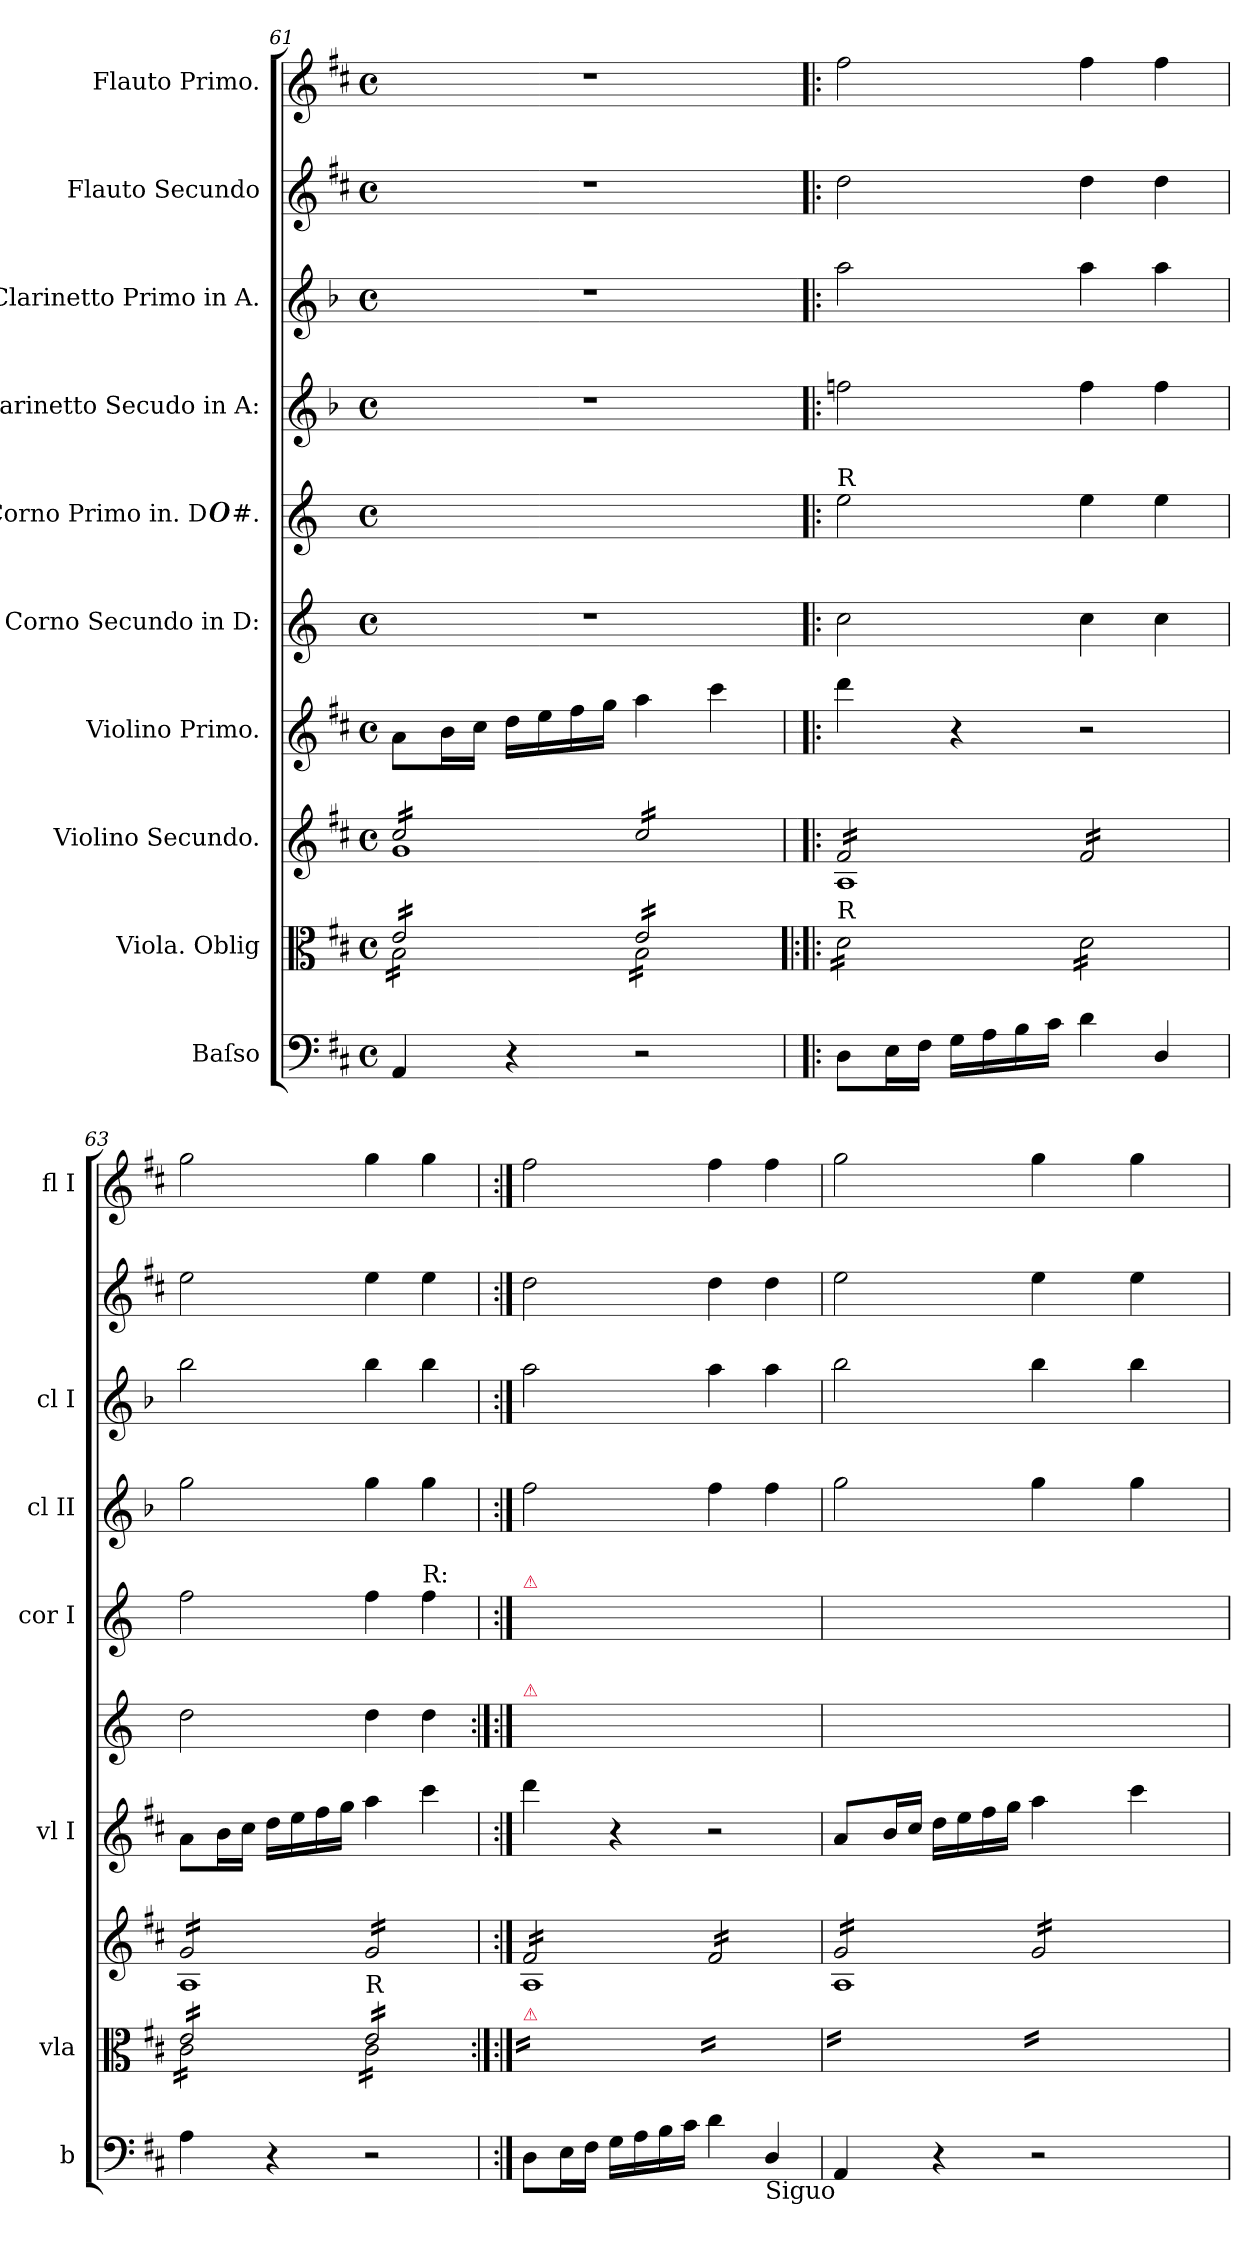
**kern	**kern	**kern	**kern	**kern	**kern	**kern	**kern	**kern	**kern
*part10	*part9	*part8	*part7	*part6	*part5	*part4	*part3	*part2	*part1
*staff10	*staff9	*staff8	*staff7	*staff6	*staff5	*staff4	*staff3	*staff2	*staff1
*I"Baſso	*I"Viola. Oblig	*I"Violino Secundo.	*I"Violino Primo.	*I"Corno Secundo in D:	*I"Corno Primo in. D##.	*I"Clarinetto Secudo in A:	*I"Clarinetto Primo in A.	*I"Flauto Secundo	*I"Flauto Primo.
*I'b	*I'vla	*	*I'vl I	*	*I'cor I	*I'cl II	*I'cl I	*	*I'fl I
*clefF4	*clefC3	*clefG2	*clefG2	*clefG2	*clefG2	*clefG2	*clefG2	*clefG2	*clefG2
*	*	*	*	*ITrd6c10	*ITrd6c10	*ITrd2c3	*ITrd2c3	*	*
*k[f#c#]	*k[f#c#]	*k[f#c#]	*k[f#c#]	*k[f#c#]	*k[f#c#]	*k[f#c#]	*k[f#c#]	*k[f#c#]	*k[f#c#]
*D:	*D:	*D:	*D:	*D:	*D:	*D:	*D:	*D:	*D:
*M4/4	*M4/4	*M4/4	*M4/4	*M4/4	*M4/4	*M4/4	*M4/4	*M4/4	*M4/4
*met(c)	*met(c)	*met(c)	*met(c)	*met(c)	*met(c)	*met(c)	*met(c)	*met(c)	*met(c)
=61	=61	=61	=61	=61	=61	=61	=61	=61	=61
*	*^	*^	*	*	*	*	*	*	*
*	*tremolo	*	*	*	*	*	*	*	*	*	*
*	*	*	*tremolo	*	*	*	*	*	*	*	*
4AA/	16e/LL	16B\LL	16cc#/LL	1g	8a\L	1r	1ryy	1r	1r	1r	1r
.	16e/	16B\	16cc#/	.	.	.	.	.	.	.	.
.	16e/	16B\	16cc#/	.	16b\L	.	.	.	.	.	.
.	16e/	16B\	16cc#/	.	16cc#\JJ	.	.	.	.	.	.
4r	16e/	16B\	16cc#/	.	16dd\LL	.	.	.	.	.	.
.	16e/	16B\	16cc#/	.	16ee\	.	.	.	.	.	.
.	16e/	16B\	16cc#/	.	16ff#\	.	.	.	.	.	.
.	16e/JJ	16B\JJ	16cc#/JJ	.	16gg\JJ	.	.	.	.	.	.
2r	16e/LL	16B\LL	16cc#/LL	.	4aa\	.	.	.	.	.	.
.	16e/	16B\	16cc#/	.	.	.	.	.	.	.	.
.	16e/	16B\	16cc#/	.	.	.	.	.	.	.	.
.	16e/	16B\	16cc#/	.	.	.	.	.	.	.	.
.	16e/	16B\	16cc#/	.	4ccc#\	.	.	.	.	.	.
.	16e/	16B\	16cc#/	.	.	.	.	.	.	.	.
.	16e/	16B\	16cc#/	.	.	.	.	.	.	.	.
.	16e/JJ	16B\JJ	16cc#/JJ	.	.	.	.	.	.	.	.
*	*v	*v	*	*	*	*	*	*	*	*	*
=62	=62!|:	=62	=62	=62	=62!|:	=62	=62	=62	=62	=62
!	!	!	!	!	!	!LO:TX:a:t=R	!	!	!	!
!	!LO:TX:a:t=R	!	!	!	!	!	!	!	!	!
8D\L	16d\LL	16f#/LL	1A	4ddd\	2d\	2f#\	2ddn\	2ff#\	2dd\	2ff#\
.	16d\	16f#/	.	.	.	.	.	.	.	.
16E\L	16d\	16f#/	.	.	.	.	.	.	.	.
16F#\JJ	16d\	16f#/	.	.	.	.	.	.	.	.
16G\LL	16d\	16f#/	.	4r	.	.	.	.	.	.
16A\	16d\	16f#/	.	.	.	.	.	.	.	.
16B\	16d\	16f#/	.	.	.	.	.	.	.	.
16c#\JJ	16d\JJ	16f#/JJ	.	.	.	.	.	.	.	.
4d\	16d\LL	16f#/LL	.	2r	4d\	4f#\	4dd\	4ff#\	4dd\	4ff#\
.	16d\	16f#/	.	.	.	.	.	.	.	.
.	16d\	16f#/	.	.	.	.	.	.	.	.
.	16d\	16f#/	.	.	.	.	.	.	.	.
4D/	16d\	16f#/	.	.	4d\	4f#\	4dd\	4ff#\	4dd\	4ff#\
.	16d\	16f#/	.	.	.	.	.	.	.	.
.	16d\	16f#/	.	.	.	.	.	.	.	.
.	16d\JJ	16f#/JJ	.	.	.	.	.	.	.	.
=63	=63	=63	=63	=63	=63	=63	=63	=63	=63	=63
*	*^	*	*	*	*	*	*	*	*	*
4A\	16e/LL	16c#\LL	16g/LL	1A	8a\L	2e\	2g\	2ee\	2gg\	2ee\	2gg\
.	16e/	16c#\	16g/	.	.	.	.	.	.	.	.
.	16e/	16c#\	16g/	.	16b\L	.	.	.	.	.	.
.	16e/	16c#\	16g/	.	16cc#\JJ	.	.	.	.	.	.
4r	16e/	16c#\	16g/	.	16dd\LL	.	.	.	.	.	.
.	16e/	16c#\	16g/	.	16ee\	.	.	.	.	.	.
.	16e/	16c#\	16g/	.	16ff#\	.	.	.	.	.	.
.	16e/JJ	16c#\JJ	16g/JJ	.	16gg\JJ	.	.	.	.	.	.
!	!LO:TX:a:t=R	!	!	!	!	!	!	!	!	!	!
2r	16e/LL	16c#\LL	16g/LL	.	4aa\	4e\	4g\	4ee\	4gg\	4ee\	4gg\
.	16e/	16c#\	16g/	.	.	.	.	.	.	.	.
.	16e/	16c#\	16g/	.	.	.	.	.	.	.	.
.	16e/	16c#\	16g/	.	.	.	.	.	.	.	.
!	!	!	!	!	!	!	!LO:TX:a:t=R&colon;	!	!	!	!
.	16e/	16c#\	16g/	.	4ccc#\	4e\	4g\	4ee\	4gg\	4ee\	4gg\
.	16e/	16c#\	16g/	.	.	.	.	.	.	.	.
.	16e/	16c#\	16g/	.	.	.	.	.	.	.	.
.	16e/JJ	16c#\JJ	16g/JJ	.	.	.	.	.	.	.	.
*	*v	*v	*	*	*	*	*	*	*	*	*
=64	=64:|!	=64	=64	=64	=64:|!	=64	=64	=64	=64	=64
!	!	!	!	!	!	!LO:TX:a:color=crimson:t=⚠	!	!	!	!
!	!	!	!	!	!LO:TX:a:color=crimson:t=⚠	!	!	!	!	!
!	!LO:TX:a:color=crimson:t=⚠	!	!	!	!	!	!	!	!	!
8D\L	16d\yyLL	16f#/LL	1A	4ddd\	2d\yy	2f#\yy	2dd\	2ff#\	2dd\	2ff#\
.	16d\yy	16f#/	.	.	.	.	.	.	.	.
16E\L	16d\yy	16f#/	.	.	.	.	.	.	.	.
16F#\JJ	16d\yy	16f#/	.	.	.	.	.	.	.	.
16G\LL	16d\yy	16f#/	.	4r	.	.	.	.	.	.
16A\	16d\yy	16f#/	.	.	.	.	.	.	.	.
16B\	16d\yy	16f#/	.	.	.	.	.	.	.	.
16c#\JJ	16d\yyJJ	16f#/JJ	.	.	.	.	.	.	.	.
4d\	16d\yyLL	16f#/LL	.	2r	4d\yy	4f#\yy	4dd\	4ff#\	4dd\	4ff#\
.	16d\yy	16f#/	.	.	.	.	.	.	.	.
.	16d\yy	16f#/	.	.	.	.	.	.	.	.
.	16d\yy	16f#/	.	.	.	.	.	.	.	.
!LO:TX:b:t=Siguo	!	!	!	!	!	!	!	!	!	!
4D/	16d\yy	16f#/	.	.	4d\yy	4f#\yy	4dd\	4ff#\	4dd\	4ff#\
.	16d\yy	16f#/	.	.	.	.	.	.	.	.
.	16d\yy	16f#/	.	.	.	.	.	.	.	.
.	16d\yyJJ	16f#/JJ	.	.	.	.	.	.	.	.
=65	=65	=65	=65	=65	=65	=65	=65	=65	=65	=65
*	*^	*	*	*	*	*	*	*	*	*
4AA/	16e/yyLL	16c#\yyLL	16g/LL	1A	8a/L	2e\yy	2g\yy	2ee\	2gg\	2ee\	2gg\
.	16e/yy	16c#\yy	16g/	.	.	.	.	.	.	.	.
.	16e/yy	16c#\yy	16g/	.	16b/L	.	.	.	.	.	.
.	16e/yy	16c#\yy	16g/	.	16cc#/JJ	.	.	.	.	.	.
4r	16e/yy	16c#\yy	16g/	.	16dd\LL	.	.	.	.	.	.
.	16e/yy	16c#\yy	16g/	.	16ee\	.	.	.	.	.	.
.	16e/yy	16c#\yy	16g/	.	16ff#\	.	.	.	.	.	.
.	16e/yyJJ	16c#\yyJJ	16g/JJ	.	16gg\JJ	.	.	.	.	.	.
2r	16e/yyLL	16c#\yyLL	16g/LL	.	4aa\	4e\yy	4g\yy	4ee\	4gg\	4ee\	4gg\
.	16e/yy	16c#\yy	16g/	.	.	.	.	.	.	.	.
.	16e/yy	16c#\yy	16g/	.	.	.	.	.	.	.	.
.	16e/yy	16c#\yy	16g/	.	.	.	.	.	.	.	.
.	16e/yy	16c#\yy	16g/	.	4ccc#\	4e\yy	4g\yy	4ee\	4gg\	4ee\	4gg\
.	16e/yy	16c#\yy	16g/	.	.	.	.	.	.	.	.
.	16e/yy	16c#\yy	16g/	.	.	.	.	.	.	.	.
.	16e/yyJJ	16c#\yyJJ	16g/JJ	.	.	.	.	.	.	.	.
*	*	*	*Xtremolo	*	*	*	*	*	*	*	*
*	*Xtremolo	*	*	*	*	*	*	*	*	*	*
*	*v	*v	*	*	*	*	*	*	*	*	*
*	*	*v	*v	*	*	*	*	*	*	*
=	=	=	=	=	=	=	=	=	=
*-	*-	*-	*-	*-	*-	*-	*-	*-	*-
